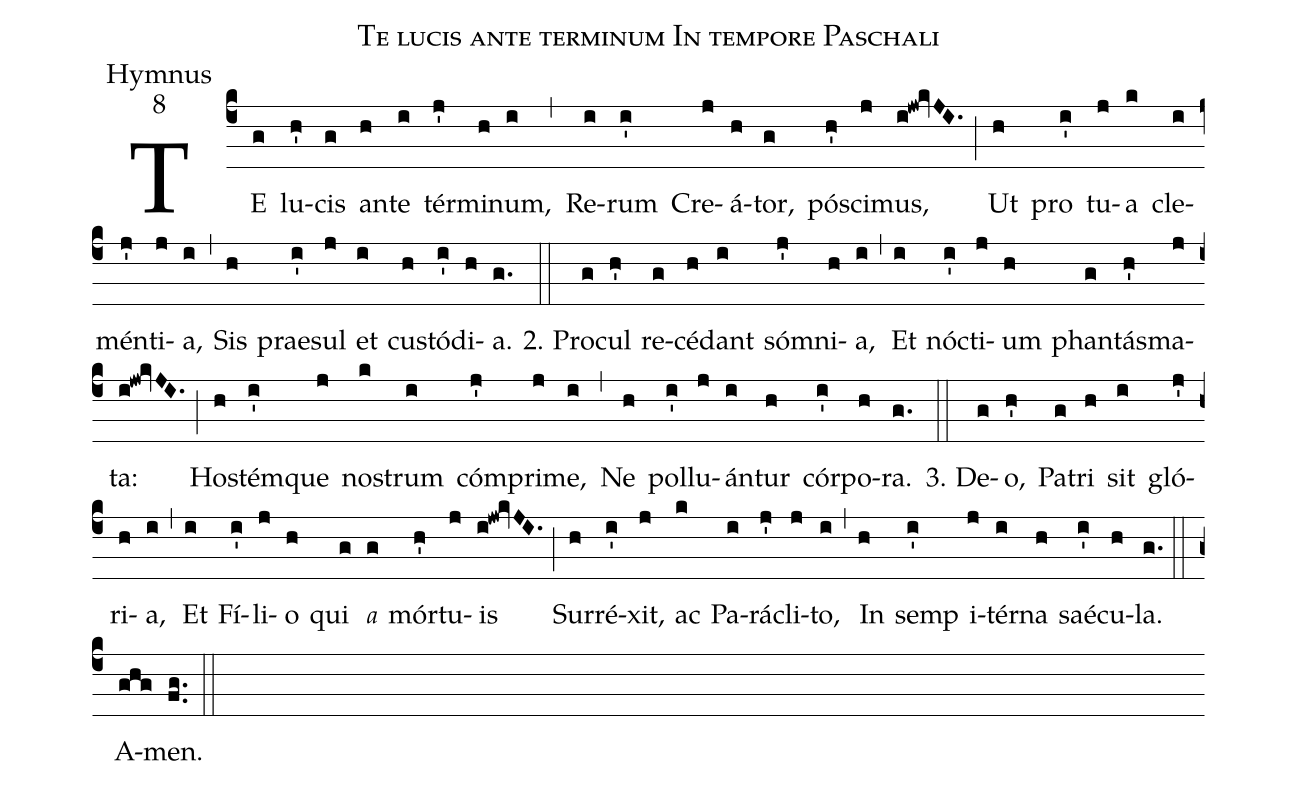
name:Te lucis ante terminum In tempore Paschali;
office-part:Hymnus;
mode:8;
%%
(c4) TE(g) lu(h')cis(g) an(h)te(i) tér(j')mi(h)num,(i) (,) Re(i)rum(i') Cre(j)á(h)tor,(g) pó(h')sci(j)mus,(i!jw!kvJI.) (;) Ut(h) pro(i') tu(j)a(k) cle(i)mén(j')ti(j)a,(i) (,) Sis(h) prae(i')sul(j) et(i) cu(h)stó(i')di(h)a.(g.) (::)
2. Pro(g)cul(h') re(g)cé(h)dant(i) sóm(j')ni(h)a,(i) (,) Et(i) nó(i')cti(j)um(h) phan(g)tás(h')ma(j)ta:(i!jw!kvJI.) (;) Ho(h)stém(i')que(j) no(k)strum(i) cóm(j')pri(j)me,(i) (,) Ne(h) pol(i')lu(j)án(i)tur(h) cór(i')po(h)ra.(g.) (::)
 3. De(g)o,(h') Pa(g)tri(h) sit(i) gló(j')ri(h)a,(i) (,) Et(i) Fí(i')li(j)o(h) qui(g)  ()<e>a</e>(g) mór(h')tu(j)is(i!jw!kvJI.) (;) Sur(h)ré(i')xit,(j) ac(k) Pa(i)rá(j')cli(j)to,(i) (,) In(h) semp(i') i(j)tér(i)na(h) saé(i')cu(h)la.(g.) (::)
A(ghg)men.(fg..) (::)
